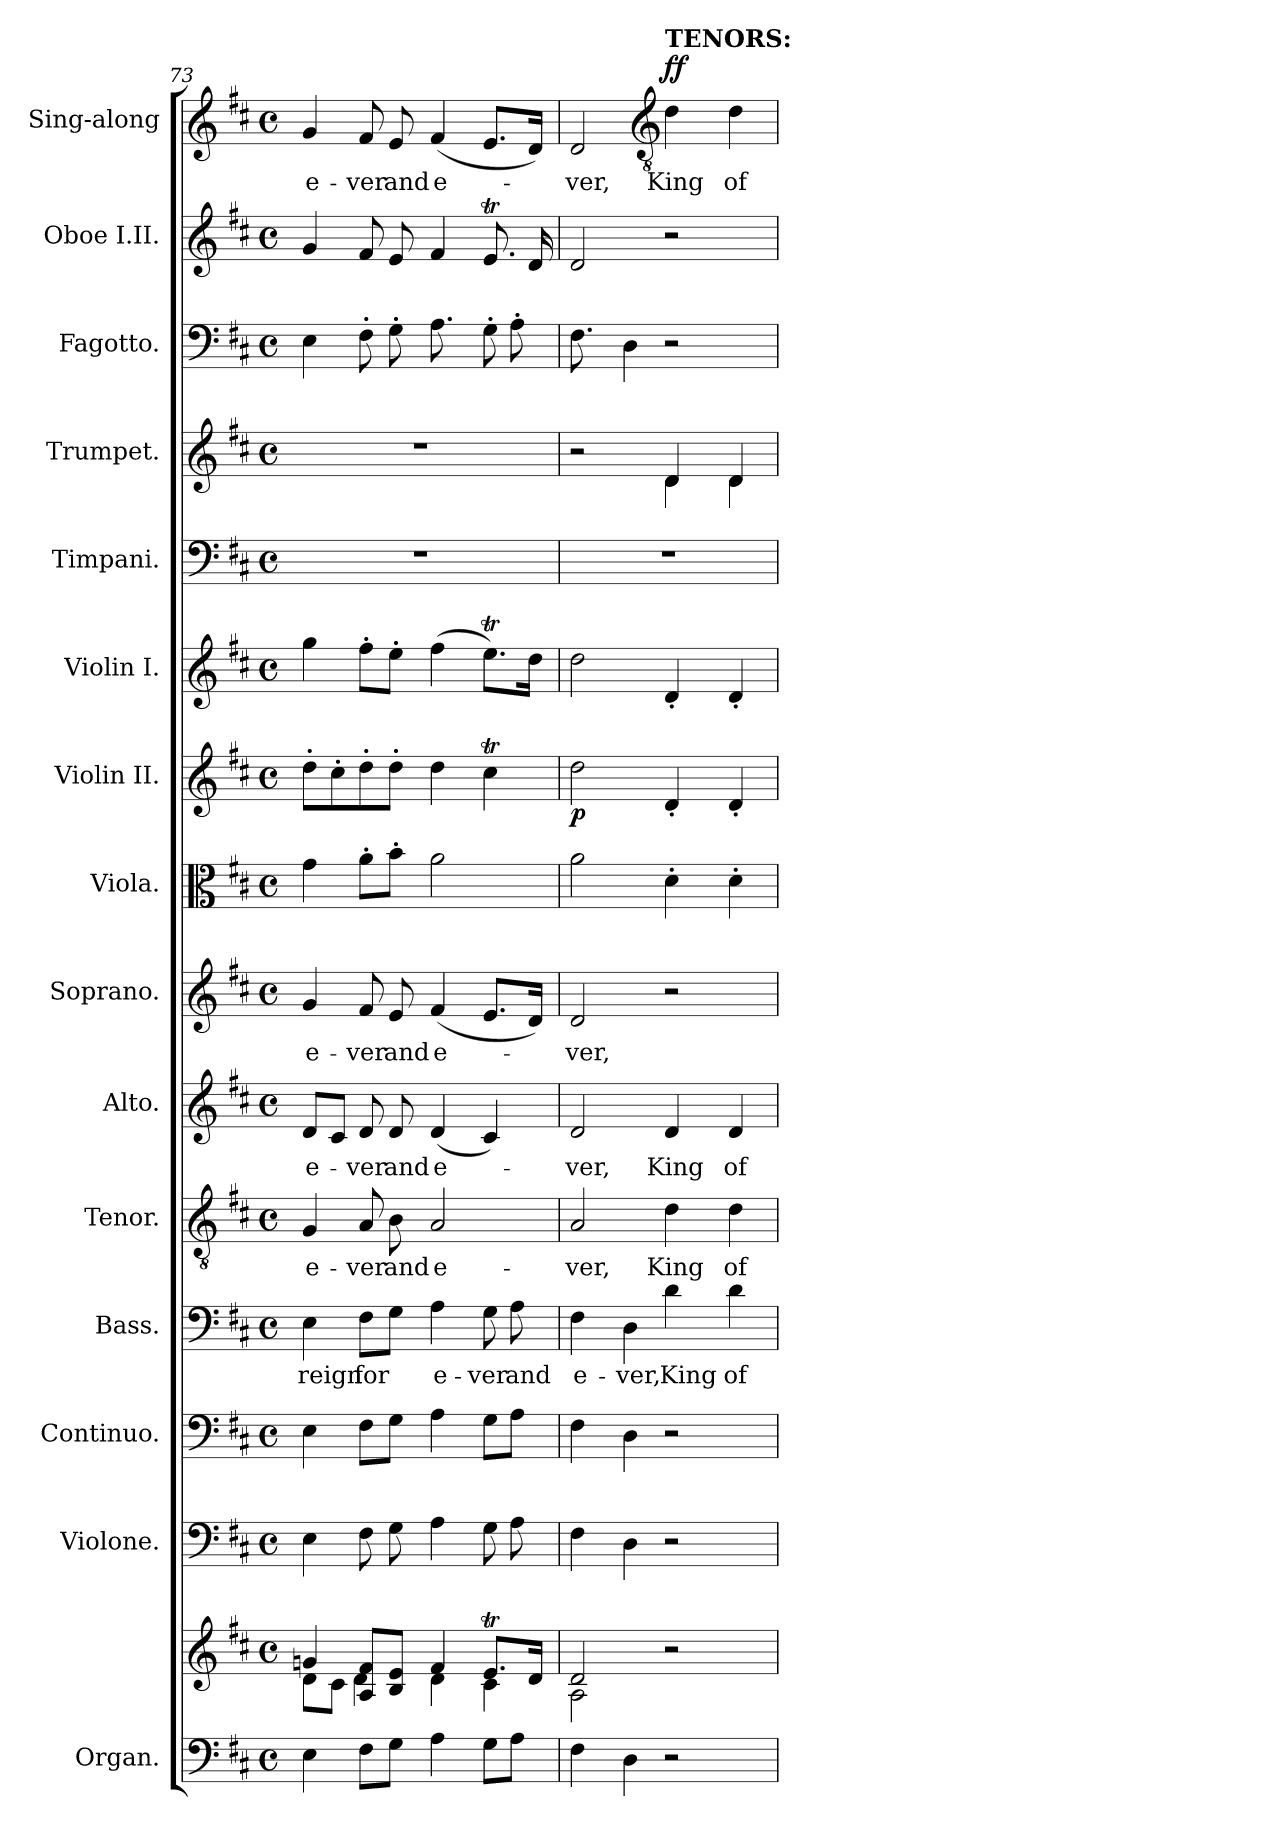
**kern	**kern	**kern	**kern	**kern	**text	**kern	**text	**kern	**text	**kern	**text	**kern	**kern	**dynam	**kern	**kern	**kern	**kern	**kern	**kern	**text	**dynam
*part15	*part15	*part14	*part13	*part12	*part12	*part11	*part11	*part10	*part10	*part9	*part9	*part8	*part7	*part7	*part6	*part5	*part4	*part3	*part2	*part1	*part1	*part1
*staff16	*staff15	*staff14	*staff13	*staff12	*staff12	*staff11	*staff11	*staff10	*staff10	*staff9	*staff9	*staff8	*staff7	*staff7	*staff6	*staff5	*staff4	*staff3	*staff2	*staff1	*staff1	*staff1
*I"Organ.	*	*I"Violone.	*I"Continuo.	*I"Bass.	*	*I"Tenor.	*	*I"Alto.	*	*I"Soprano.	*	*I"Viola.	*I"Violin II.	*	*I"Violin I.	*I"Timpani.	*I"Trumpet.	*I"Fagotto.	*I"Oboe I.II.	*I"Sing-along	*	*
*	*	*	*	*	*	*	*	*	*	*	*	*	*	*	*	*I'Timp	*I'Tpt	*	*I'Ob	*	*	*
*clefF4	*clefG2	*clefF4	*clefF4	*clefF4	*	*clefGv2	*	*clefG2	*	*clefG2	*	*clefC3	*clefG2	*	*clefG2	*clefF4	*clefG2	*clefF4	*clefG2	*clefG2	*	*
*	*	*ITrd7c12	*	*	*	*	*	*	*	*	*	*	*	*	*	*	*	*	*	*	*	*
*k[f#c#]	*k[f#c#]	*k[f#c#]	*k[f#c#]	*k[f#c#]	*	*k[f#c#]	*	*k[f#c#]	*	*k[f#c#]	*	*k[f#c#]	*k[f#c#]	*	*k[f#c#]	*k[f#c#]	*k[f#c#]	*k[f#c#]	*k[f#c#]	*k[f#c#]	*	*
*M4/4	*M4/4	*M4/4	*M4/4	*M4/4	*	*M4/4	*	*M4/4	*	*M4/4	*	*M4/4	*M4/4	*	*M4/4	*M4/4	*M4/4	*M4/4	*M4/4	*M4/4	*	*
*met(c)	*met(c)	*met(c)	*met(c)	*met(c)	*	*met(c)	*	*met(c)	*	*met(c)	*	*met(c)	*met(c)	*	*met(c)	*met(c)	*met(c)	*met(c)	*met(c)	*met(c)	*	*
=73	=73	=73	=73	=73	=73	=73	=73	=73	=73	=73	=73	=73	=73	=73	=73	=73	=73	=73	=73	=73	=73	=73
*	*^	*	*	*	*	*	*	*	*	*	*	*	*	*	*	*	*	*	*	*	*	*
!	!	!	!	!	!	!LO:LY:b	!	!LO:LY:b	!	!LO:LY:b	!	!LO:LY:b	!	!	!	!	!	!	!	!	!	!LO:LY:b	!
4E\	4gn!/	8d!\L	4EE\	4E\	4E\	reign	4G/	e-	8d/L	e-	4g/	e-	4g\	8dd'\L	.	4gg\	1r	1r	4E\	4g/	4g/	e-	.
.	.	8c#!\J	.	.	.	.	.	.	8c#/J	.	.	.	.	8cc#'\	.	.	.	.	.	.	.	.	.
!	!	!	!	!	!	!LO:LY:b	!	!LO:LY:b	!	!LO:LY:b	!	!LO:LY:b	!	!	!	!	!	!	!	!	!	!LO:LY:b	!
8F#\L	8A!/ 8f#!/L	4d!\	8FF#\	8F#\L	8F#\L	for	8A/	-ver	8d/	-ver	8f#/	-ver	8a'\L	8dd'\	.	8ff#'\L	.	.	8F#'\	8f#/	8f#/	-ver	.
!	!	!	!	!	!	!	!	!LO:LY:b	!	!LO:LY:b	!	!LO:LY:b	!	!	!	!	!	!	!	!	!	!LO:LY:b	!
8G\J	8B!/ 8e!/J	.	8GG\	8G\J	8G\J	.	8B\	and	8d/	and	8e/	and	8b'\J	8dd'\J	.	8ee'\J	.	.	8G'\	8e/	8e/	and	.
!	!	!	!	!	!	!LO:LY:b	!	!LO:LY:b	!	!LO:LY:b	!	!LO:LY:b	!	!	!	!	!	!	!	!	!	!LO:LY:b	!
4A\	4f#!/	4d!\	4AA\	4A\	4A\	e-	2A/	e-	(<4d/	e-	(<4f#/	e-	2a\	4dd\	.	(>4ff#\	.	.	8.A\	4f#/	(<4f#/	e-	.
.	.	.	.	.	.	.	.	.	.	.	.	.	.	.	.	.	.	.	16ryy	.	.	.	.
!	!	!	!	!	!	!LO:LY:b	!	!	!	!	!	!	!	!	!	!	!	!	!	!	!	!	!
8G\L	8.eT!/L	4c#!\	8GG\	8G\L	8G\	-ver	.	.	4c#/)	.	8.e/L	.	.	4cc#t\	.	8.eeT\L)	.	.	8G'\	8.eT/	8.e/L	.	.
!	!	!	!	!	!	!LO:LY:b	!	!	!	!	!	!	!	!	!	!	!	!	!	!	!	!	!
8A\J	.	.	8AA\	8A\J	8A\	and	.	.	.	.	.	.	.	.	.	.	.	.	8A'\	.	.	.	.
.	16d!/Jk	.	.	.	.	.	.	.	.	.	16d/Jk)	.	.	.	.	16dd\Jk	.	.	.	16d/	16d/Jk)	.	.
=74	=74	=74	=74	=74	=74	=74	=74	=74	=74	=74	=74	=74	=74	=74	=74	=74	=74	=74	=74	=74	=74	=74	=74
!	!	!	!	!	!	!LO:LY:b	!	!LO:LY:b	!	!LO:LY:b	!	!LO:LY:b	!	!	!LO:DY:b	!	!	!	!	!	!	!LO:LY:b	!
*	*	*	*	*	*	*	*	*	*	*	*	*	*	*	*	*	*	*^	*	*	*	*	*
4F#\	2d!/	2A!\	4FF#\	4F#\	4F#\	e-	2A/	-ver,	2d/	ver,	2d/	-ver,	2a\	2dd\	p	2dd\	1r	2r	2ryy	8.F#\	2d/	2d/	-ver,	.
.	.	.	.	.	.	.	.	.	.	.	.	.	.	.	.	.	.	.	.	16ryy	.	.	.	.
!	!	!	!	!	!	!LO:LY:b	!	!	!	!	!	!	!	!	!	!	!	!	!	!	!	!	!	!
4D\	.	.	4DD\	4D\	4D\	-ver,	.	.	.	.	.	.	.	.	.	.	.	.	.	4D\	.	.	.	.
*	*	*	*	*	*	*	*	*	*	*	*	*	*	*	*	*	*	*	*	*	*	*clefGv2	*	*
!	!	!	!	!	!	!	!	!	!	!	!	!	!	!	!	!	!	!	!	!	!	!LO:TX:a:B:t=TENORS&colon;	!	!
!	!	!	!	!	!	!LO:LY:b	!	!LO:LY:b	!	!LO:LY:b	!	!	!	!	!	!	!	!	!	!	!	!	!LO:LY:b	!LO:DY:a
2r	2r	2ryy	2r	2r	4d\	King	4d\	King	4d/	King	2r	.	4d'\	4d'/	.	4d'/	.	4d/	4d\	2r	2r	4d\	King	ff
!	!	!	!	!	!	!LO:LY:b	!	!LO:LY:b	!	!LO:LY:b	!	!	!	!	!	!	!	!	!	!	!	!	!LO:LY:b	!
.	.	.	.	.	4d\	of	4d\	of	4d/	of	.	.	4d'\	4d'/	.	4d'/	.	4d/	4d\	.	.	4d\	of	.
*	*v	*v	*	*	*	*	*	*	*	*	*	*	*	*	*	*	*	*v	*v	*	*	*	*	*
=	=	=	=	=	=	=	=	=	=	=	=	=	=	=	=	=	=	=	=	=	=	=
*-	*-	*-	*-	*-	*-	*-	*-	*-	*-	*-	*-	*-	*-	*-	*-	*-	*-	*-	*-	*-	*-	*-
